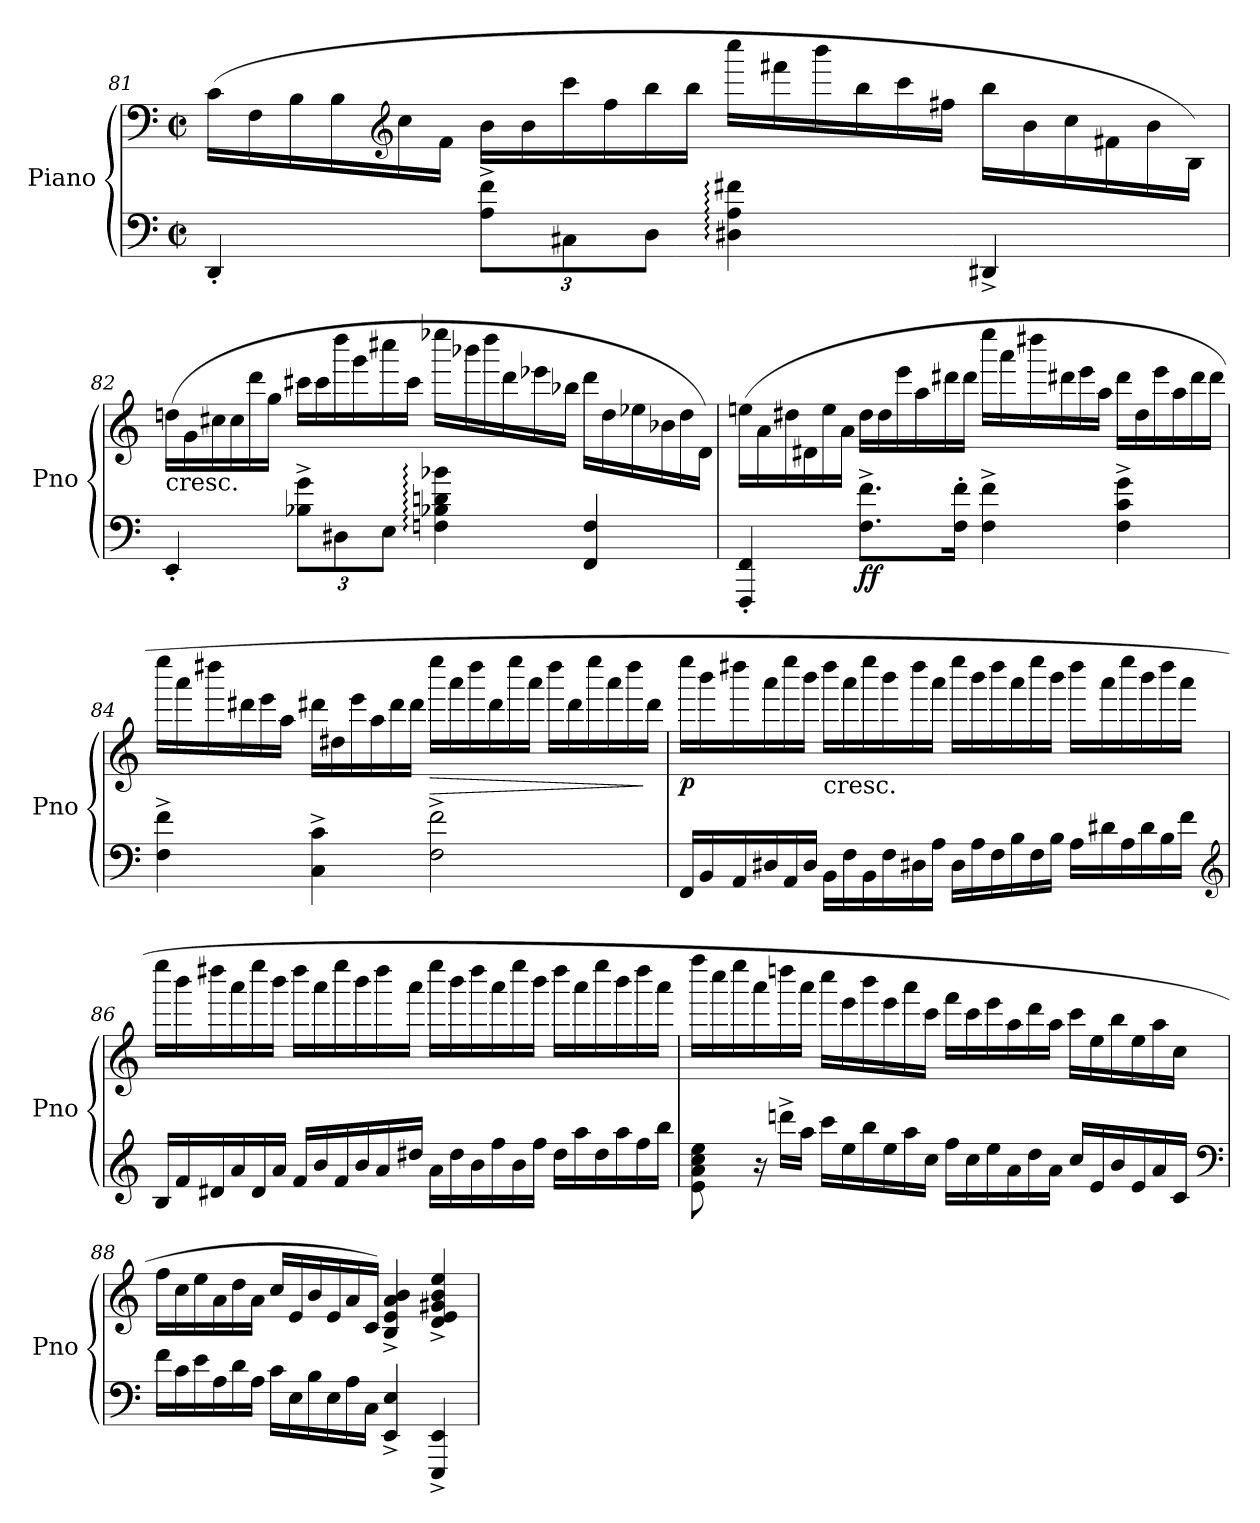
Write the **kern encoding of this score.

**kern	**kern	**dynam
*part1	*part1	*part1
*staff2	*staff1	*staff1/2
*I"Piano	*	*
*I'Pno	*	*
!!LO:LB:g=z
*clefF4	*clefF4	*
*k[]	*k[]	*
*C:	*C:	*
*M2/2	*M2/2	*
*met(c|)	*met(c|)	*
*	*Xtuplet	*
=81	=81	=81
4DD'/	(24c\LL	.
.	24F\	.
.	24B\	.
.	24B\	.
*	*clefG2	*
.	24cc\	.
.	24f\JJ	.
*Xbrackettup	*	*
12A\^ 12f\^L	24b\LL	.
.	24b\	.
12C#X\	24ccc\	.
.	24ff\	.
12D\J	24bb\	.
.	24bb\JJ	.
4D#X\: 4A\: 4f#X\:	24cccc\LL	.
.	24fff#X\	.
.	24bbb\	.
.	24bb\	.
.	24ccc\	.
.	24ff#X\JJ	.
4DD#X^/	24bb\LL	.
.	24b\	.
.	24cc\	.
.	24f#X\	.
.	24b\	.
.	24B\JJ)	.
=82	=82	=82
!	!LO:TX:b:t=cresc.	!
4EE'/	(24ddn\LL	.
.	24g\	.
.	24cc#X\	.
.	24cc#\	.
.	24ddd\	.
.	24gg\JJ	.
12B-X\^ 12g\^L	24ccc#X\LL	.
.	24ccc#\	.
12D#X\	24dddd\	.
.	24ggg\	.
12E\J	24cccc#X\	.
.	24ccc#\JJ	.
4Fn\: 4B-X\: 4dn\: 4b-X\:	24eeee-X\LL	.
.	24bbb-X\	.
.	24dddd\	.
.	24ddd\	.
.	24eee-X\	.
.	24bb-X\JJ	.
4FF/ 4F/	24ddd\LL	.
.	24dd\	.
.	24ee-X\	.
.	24b-X\	.
.	24dd\	.
.	24d\JJ)	.
!!LO:PB:g=z
=83	=83	=83
4FFF/' 4FF/'	(24een\LL	.
.	24a\	.
.	24dd#X\	.
.	24d#X\	.
.	24ee\	.
.	24a\JJ	.
!	!	!LO:DY:b=2
8.F\^ 8.f\^L	24dd#\LL	ff
.	24dd#\	.
.	24eee\	.
.	24aa\	.
.	24ddd#X\	.
16F\' 16f\'Jk	.	.
.	24ddd#\JJ	.
4F\^ 4f\^	24eeee\LL	.
.	24aaa\	.
.	24dddd#X\	.
.	24ddd#X\	.
.	24eee\	.
.	24aa\JJ	.
4F\^ 4c\^ 4g\^	24ddd#\LL	.
.	24dd#\	.
.	24eee\	.
.	24aa\	.
.	24ddd#\	.
.	24ddd#\JJ	.
=84	=84	=84
4F\^ 4f\^	24eeee\LL	.
.	24aaa\	.
.	24dddd#X\	.
.	24ddd#X\	.
.	24eee\	.
.	24aa\JJ	.
4C\^ 4c\^	24ddd#X\LL	.
.	24dd#X\	.
.	24eee\	.
.	24aa\	.
.	24ddd#\	.
.	24ddd#\JJ	.
!	!	!LO:HP:b
2F\^ 2f\^	24eeee\LL	>
.	24aaa\	.
.	24dddd#\	.
.	24ddd#\	.
.	24eeee\	.
.	24aaa\JJ	.
.	24dddd#\LL	.
.	24ddd#\	.
.	24eeee\	.
.	24aaa\	.
.	24dddd#\	.
.	24ddd#\JJ	]
!!LO:LB:g=z
=85	=85	=85
*Xtuplet	*	*
!	!	!LO:DY:b
24FF/LL	24eeee\LL	p
24BB/	24bbb\	.
24AA/	24dddd#X\	.
24D#X/	24aaa\	.
24AA/	24eeee\	.
24D#/JJ	24bbb\JJ	.
!	!LO:TX:b:t=cresc.	!
24BB\LL	24dddd#\LL	.
24F\	24aaa\	.
24BB\	24eeee\	.
24F\	24bbb\	.
24D#X\	24dddd#\	.
24A\JJ	24aaa\JJ	.
24D#\LL	24eeee\LL	.
24A\	24bbb\	.
24F\	24dddd#\	.
24B\	24aaa\	.
24F\	24eeee\	.
24B\JJ	24bbb\JJ	.
24A\LL	24dddd#\LL	.
24d#X\	24aaa\	.
24A\	24eeee\	.
24d#\	24bbb\	.
24B\	24dddd#\	.
24f\JJ	24aaa\JJ	.
*clefG2	*	*
=86	=86	=86
24B/LL	24eeee\LL	.
24f/	24bbb\	.
24d#X/	24dddd#X\	.
24a/	24aaa\	.
24d#/	24eeee\	.
24a/JJ	24bbb\JJ	.
24f/LL	24dddd#\LL	.
24b/	24aaa\	.
24f/	24eeee\	.
24b/	24bbb\	.
24a/	24dddd#\	.
24dd#X/JJ	24aaa\JJ	.
24a\LL	24eeee\LL	.
24dd#\	24bbb\	.
24b\	24dddd#\	.
24ff\	24aaa\	.
24b\	24eeee\	.
24ff\JJ	24bbb\JJ	.
24dd#\LL	24dddd#\LL	.
24aa\	24aaa\	.
24dd#\	24eeee\	.
24aa\	24bbb\	.
24ff\	24dddd#\	.
24bb\JJ	24aaa\JJ	.
!!LO:LB:g=z
=87	=87	=87
!	!	!LO:DY:b=2
!	!	!LO:DY:n=1:b
8e\ 8a\ 8cc\ 8ee\	24ffff\LL	fz f
.	24cccc\	.
.	24eeee\	.
24r	24aaa\	.
24dddn^\LL	24ddddn\	.
24aa\JJ	24aaa\JJ	.
24ccc\LL	24cccc\LL	.
24ee\	24eee\	.
24bb\	24bbb\	.
24ee\	24eee\	.
24aa\	24aaa\	.
24cc\JJ	24ccc\JJ	.
24ff\LL	24fff\LL	.
24cc\	24ccc\	.
24ee\	24eee\	.
24a\	24aa\	.
24dd\	24ddd\	.
24a\JJ	24aa\JJ	.
24cc/LL	24ccc\LL	.
24e/	24ee\	.
24b/	24bb\	.
24e/	24ee\	.
24a/	24aa\	.
24c/JJ	24cc\JJ	.
*clefF4	*	*
=88	=88	=88
24f\LL	24ff\LL	.
24c\	24cc\	.
24e\	24ee\	.
24A\	24a\	.
24d\	24dd\	.
24A\JJ	24a\JJ	.
24c\LL	24cc/LL	.
24E\	24e/	.
24B\	24b/	.
24E\	24e/	.
24A\	24a/	.
24C\JJ	24c/JJ)	.
4EE/^ 4E/^	4B/^ 4e/^ 4a/^ 4b/^	.
4EEE/^ 4EE/^	4d/^ 4e/^ 4g#X/^ 4b/^ 4ee/^	.
=	=	=
*-	*-	*-
